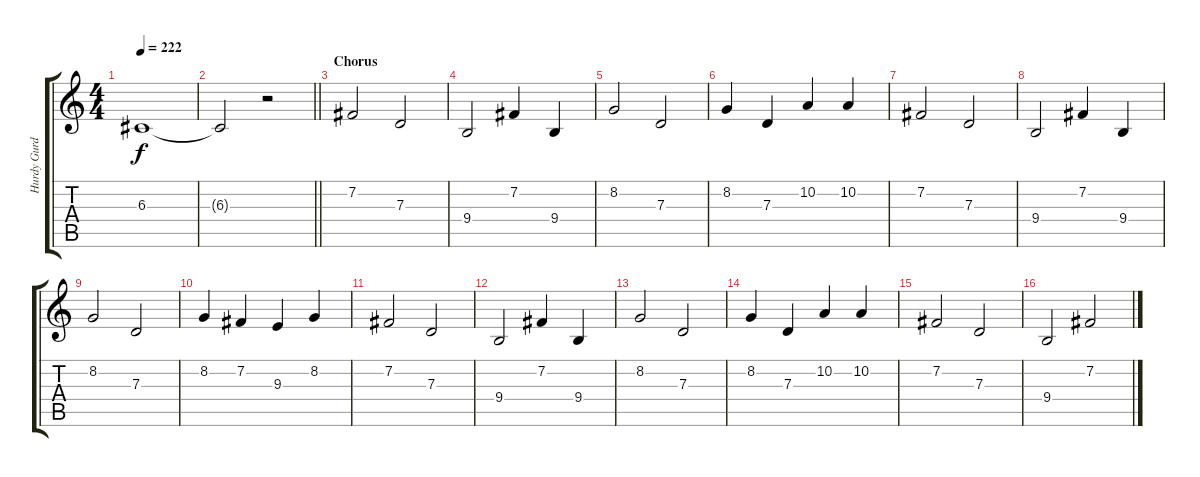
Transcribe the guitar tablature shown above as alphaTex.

\track ("Hurdy Gurdy" "Hurdy Gurd") {instrument cello}
\staff {score tabs}
\tuning (E4 B3 G3 D3 A2 E2) {hide}
\ts (4 4)
\tempo 222
\clef g2
\ks c
6.3.1{dy f} |
\barLineRight lightlight
6.3{t}.2 r.2 |
\section ("" "Chorus")
7.2.2 7.3.2 |
9.4.2 7.2.4 9.4.4 |
8.2.2 7.3.2 |
8.2.4 7.3.4 10.2.4 10.2.4 |
7.2.2 7.3.2 |
9.4.2 7.2.4 9.4.4 |
8.2.2 7.3.2 |
8.2.4 7.2.4 9.3.4 8.2.4 |
7.2.2 7.3.2 |
9.4.2 7.2.4 9.4.4 |
8.2.2 7.3.2 |
8.2.4 7.3.4 10.2.4 10.2.4 |
7.2.2 7.3.2 |
9.4.2 7.2.2
